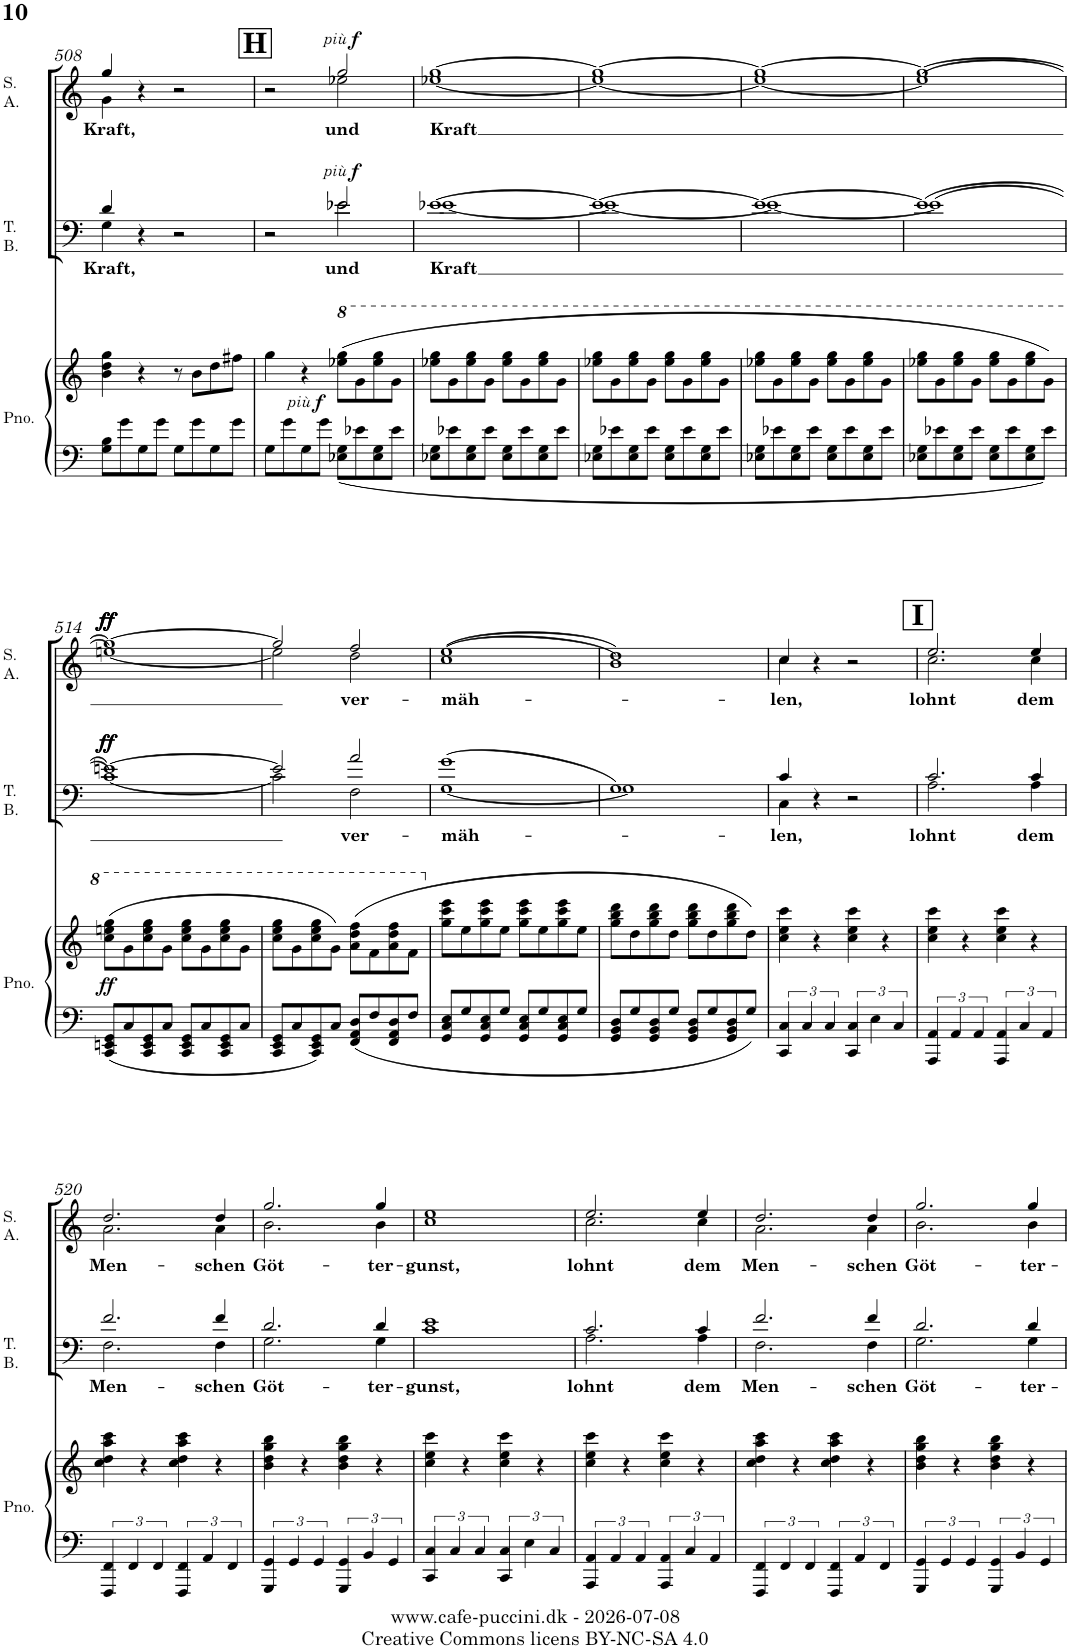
**kern	**kern	**dynam	**kern	**text	**dynam	**kern	**text	**dynam
*part3	*part3	*part3	*part2	*part2	*part2	*part1	*part1	*part1
*staff4	*staff3	*staff3/4	*staff2	*staff2	*staff2	*staff1	*staff1	*staff1
*I"Piano	*	*	*I"Tenor Bass	*	*	*I"Soprano Alto	*	*
*I'Pno.	*	*	*I'T. B.	*	*	*I'S. A.	*	*
!!LO:PB:g=z
*clefF4	*clefG2	*	*clefF4	*	*	*clefG2	*	*
*k[]	*k[]	*	*k[]	*	*	*k[]	*	*
*M2/2	*M2/2	*	*M2/2	*	*	*M2/2	*	*
*met(c|)	*met(c|)	*	*met(c|)	*	*	*met(c|)	*	*
=508	=508	=508	=508	=508	=508	=508	=508	=508
!	!	!	!	!LO:LY:b	!	!	!LO:LY:b	!
*	*	*	*^	*	*	*^	*	*
8G\ 8B\L	4b\ 4dd\ 4gg\	.	4d/	4G\	Kraft,	.	4gg/	4g\	Kraft,	.
8g\	.	.	.	.	.	.	.	.	.	.
8G\	4r	.	4r	4ryy	.	.	4r	4ryy	.	.
8g\J	.	.	.	.	.	.	.	.	.	.
8G\L	8r	.	2r	2ryy	.	.	2r	2ryy	.	.
8g\	8b\L	.	.	.	.	.	.	.	.	.
8G\	8dd\	.	.	.	.	.	.	.	.	.
8g\J	8ff#X\J	.	.	.	.	.	.	.	.	.
=509	=509	=509	=509	=509	=509	=509	=509	=509	=509	=509
8G\L	4gg\	.	2r	2ryy	.	.	2r	2ryy	.	.
8g\	.	.	.	.	.	.	.	.	.	.
!	!	!LO:DY:b	!	!	!	!	!	!	!	!
!	!	!LO:DY:n=1:b	!	!	!	!	!	!	!	!
8G\	4r	other-dynamics f	.	.	.	.	.	.	.	.
8g\J	.	.	.	.	.	.	.	.	.	.
*	*8va	*	*	*	*	*	*	*	*	*
!	!	!	!	!	!LO:LY:b	!LO:DY:a	!	!	!LO:LY:b	!
!	!	!	!	!	!	!LO:DY:n=1:a	!	!	!	!LO:DY:a
!	!	!	!	!	!	!	!	!	!	!LO:DY:n=1:a
8E-X\ 8G\L	(8eee-X\ 8ggg\L	.	2e-X/	2e-\	und	other-dynamics f	2gg/	2ee-X\	und	other-dynamics f
8e-X\	8gg\	.	.	.	.	.	.	.	.	.
8E-\ 8G\	8eee-\ 8ggg\	.	.	.	.	.	.	.	.	.
8e-\J	8gg\J	.	.	.	.	.	.	.	.	.
=510	=510	=510	=510	=510	=510	=510	=510	=510	=510	=510
!	!	!	!	!	!LO:LY:b	!	!	!	!LO:LY:b	!
8E-X\ 8G\L	8eee-X\ 8ggg\L	.	[1e-X	[1e-	Kraft	.	[1gg	[1ee-X	Kraft	.
8e-X\	8gg\	.	.	.	.	.	.	.	.	.
8E-\ 8G\	8eee-\ 8ggg\	.	.	.	.	.	.	.	.	.
8e-\J	8gg\J	.	.	.	.	.	.	.	.	.
8E-\ 8G\L	8eee-\ 8ggg\L	.	.	.	.	.	.	.	.	.
8e-\	8gg\	.	.	.	.	.	.	.	.	.
8E-\ 8G\	8eee-\ 8ggg\	.	.	.	.	.	.	.	.	.
8e-\J	8gg\J	.	.	.	.	.	.	.	.	.
=511	=511	=511	=511	=511	=511	=511	=511	=511	=511	=511
8E-X\ 8G\L	8eee-X\ 8ggg\L	.	1e-_	1e-_	.	.	1gg_	1ee-_	.	.
8e-X\	8gg\	.	.	.	.	.	.	.	.	.
8E-\ 8G\	8eee-\ 8ggg\	.	.	.	.	.	.	.	.	.
8e-\J	8gg\J	.	.	.	.	.	.	.	.	.
8E-\ 8G\L	8eee-\ 8ggg\L	.	.	.	.	.	.	.	.	.
8e-\	8gg\	.	.	.	.	.	.	.	.	.
8E-\ 8G\	8eee-\ 8ggg\	.	.	.	.	.	.	.	.	.
8e-\J	8gg\J	.	.	.	.	.	.	.	.	.
=512	=512	=512	=512	=512	=512	=512	=512	=512	=512	=512
8E-X\ 8G\L	8eee-X\ 8ggg\L	.	1e-_	1e-_	.	.	1gg_	1ee-_	.	.
8e-X\	8gg\	.	.	.	.	.	.	.	.	.
8E-\ 8G\	8eee-\ 8ggg\	.	.	.	.	.	.	.	.	.
8e-\J	8gg\J	.	.	.	.	.	.	.	.	.
8E-\ 8G\L	8eee-\ 8ggg\L	.	.	.	.	.	.	.	.	.
8e-\	8gg\	.	.	.	.	.	.	.	.	.
8E-\ 8G\	8eee-\ 8ggg\	.	.	.	.	.	.	.	.	.
8e-\J	8gg\J	.	.	.	.	.	.	.	.	.
=513	=513	=513	=513	=513	=513	=513	=513	=513	=513	=513
8E-X\ 8G\L	8eee-X\ 8ggg\L	.	(>1e-]	(>1e-]	.	.	1gg_	(>1ee-]	.	.
8e-X\	8gg\	.	.	.	.	.	.	.	.	.
8E-\ 8G\	8eee-\ 8ggg\	.	.	.	.	.	.	.	.	.
8e-\J	8gg\J	.	.	.	.	.	.	.	.	.
8E-\ 8G\L	8eee-\ 8ggg\L	.	.	.	.	.	.	.	.	.
8e-\	8gg\	.	.	.	.	.	.	.	.	.
8E-\ 8G\	8eee-\ 8ggg\	.	.	.	.	.	.	.	.	.
8e-\J	8gg\J)	.	.	.	.	.	.	.	.	.
!!LO:LB:g=z	!!
=514	=514	=514	=514	=514	=514	=514	=514	=514	=514	=514
!	!	!LO:DY:b	!	!	!	!LO:DY:a	!	!	!	!
!	!	!	!	!	!	!LO:DY:n=1:a	!	!	!	!
!	!	!	!	!	!	!LO:DY:n=2:a	!	!	!	!LO:DY:a
!	!	!	!	!	!	!	!	!	!	!LO:DY:n=1:a
!	!	!	!	!	!	!	!	!	!	!LO:DY:n=2:a
!	!	!	!	!	!	!	!	!	!	!LO:DY:n=3:a
8CC/ 8EEn/ 8GG/L	(8ccc\ 8eeen\ 8ggg\L	ff	[1en)	[1c)	.	ff ff ff	1gg_	[1een)	.	ff ff ff ff
8C/	8gg\	.	.	.	.	.	.	.	.	.
8CC/ 8EE/ 8GG/	8ccc\ 8eee\ 8ggg\	.	.	.	.	.	.	.	.	.
8C/J	8gg\J	.	.	.	.	.	.	.	.	.
8CC/ 8EE/ 8GG/L	8ccc\ 8eee\ 8ggg\L	.	.	.	.	.	.	.	.	.
8C/	8gg\	.	.	.	.	.	.	.	.	.
8CC/ 8EE/ 8GG/	8ccc\ 8eee\ 8ggg\	.	.	.	.	.	.	.	.	.
8C/J	8gg\J	.	.	.	.	.	.	.	.	.
=515	=515	=515	=515	=515	=515	=515	=515	=515	=515	=515
8CC/ 8EE/ 8GG/L	8ccc\ 8eee\ 8ggg\L	.	2e/]	2c\]	.	.	2gg/]	2ee\]	.	.
8C/	8gg\	.	.	.	.	.	.	.	.	.
8CC/ 8EE/ 8GG/	8ccc\ 8eee\ 8ggg\	.	.	.	.	.	.	.	.	.
8C/J	8gg\J)	.	.	.	.	.	.	.	.	.
!	!	!	!	!	!LO:LY:b	!	!	!	!LO:LY:b	!
8FF/ 8AA/ 8D/L	(8aa\ 8ddd\ 8fff\L	.	2a/	2F\	ver-	.	2ff/	2dd\	ver-	.
8F/	8ff\	.	.	.	.	.	.	.	.	.
8FF/ 8AA/ 8D/	8aa\ 8ddd\ 8fff\	.	.	.	.	.	.	.	.	.
8F/J	8ff\J	.	.	.	.	.	.	.	.	.
=516	=516	=516	=516	=516	=516	=516	=516	=516	=516	=516
*	*X8va	*	*	*	*	*	*	*	*	*
!	!	!	!	!	!LO:LY:b	!	!	!	!LO:LY:b	!
8GG/ 8C/ 8E/L	8gg\ 8ccc\ 8eee\L	.	(>1g	[1G	-mäh-	.	(>1ee	(>1cc	-mäh-	.
8G/	8ee\	.	.	.	.	.	.	.	.	.
8GG/ 8C/ 8E/	8gg\ 8ccc\ 8eee\	.	.	.	.	.	.	.	.	.
8G/J	8ee\J	.	.	.	.	.	.	.	.	.
8GG/ 8C/ 8E/L	8gg\ 8ccc\ 8eee\L	.	.	.	.	.	.	.	.	.
8G/	8ee\	.	.	.	.	.	.	.	.	.
8GG/ 8C/ 8E/	8gg\ 8ccc\ 8eee\	.	.	.	.	.	.	.	.	.
8G/J	8ee\J	.	.	.	.	.	.	.	.	.
=517	=517	=517	=517	=517	=517	=517	=517	=517	=517	=517
8GG/ 8BB/ 8D/L	8gg\ 8bb\ 8ddd\L	.	1G)	1G]	.	.	1dd)	1b)	.	.
8G/	8dd\	.	.	.	.	.	.	.	.	.
8GG/ 8BB/ 8D/	8gg\ 8bb\ 8ddd\	.	.	.	.	.	.	.	.	.
8G/J	8dd\J	.	.	.	.	.	.	.	.	.
8GG/ 8BB/ 8D/L	8gg\ 8bb\ 8ddd\L	.	.	.	.	.	.	.	.	.
8G/	8dd\	.	.	.	.	.	.	.	.	.
8GG/ 8BB/ 8D/	8gg\ 8bb\ 8ddd\	.	.	.	.	.	.	.	.	.
8G/J	8dd\J)	.	.	.	.	.	.	.	.	.
=518	=518	=518	=518	=518	=518	=518	=518	=518	=518	=518
!	!	!	!	!	!LO:LY:b	!	!	!	!LO:LY:b	!
6CC/ 6C/	4cc\ 4ee\ 4ccc\	.	4c/	4C\	-len,	.	4cc/	4cc\	-len,	.
6C/	.	.	.	.	.	.	.	.	.	.
.	4r	.	4r	4ryy	.	.	4r	4ryy	.	.
6C/	.	.	.	.	.	.	.	.	.	.
6CC/ 6C/	4cc\ 4ee\ 4ccc\	.	2r	2ryy	.	.	2r	2ryy	.	.
6E\	.	.	.	.	.	.	.	.	.	.
.	4r	.	.	.	.	.	.	.	.	.
6C/	.	.	.	.	.	.	.	.	.	.
=519	=519	=519	=519	=519	=519	=519	=519	=519	=519	=519
!	!	!	!	!	!LO:LY:b	!	!	!	!LO:LY:b	!
6AAA/ 6AA/	4cc\ 4ee\ 4ccc\	.	2.c/	2.A\	lohnt	.	2.ee/	2.cc\	lohnt	.
6AA/	.	.	.	.	.	.	.	.	.	.
.	4r	.	.	.	.	.	.	.	.	.
6AA/	.	.	.	.	.	.	.	.	.	.
6AAA/ 6AA/	4cc\ 4ee\ 4ccc\	.	.	.	.	.	.	.	.	.
6C/	.	.	.	.	.	.	.	.	.	.
!	!	!	!	!	!LO:LY:b	!	!	!	!LO:LY:b	!
.	4r	.	4c/	4A\	dem	.	4ee/	4cc\	dem	.
6AA/	.	.	.	.	.	.	.	.	.	.
!!LO:LB:g=z	!!
=520	=520	=520	=520	=520	=520	=520	=520	=520	=520	=520
!	!	!	!	!	!LO:LY:b	!	!	!	!LO:LY:b	!
6FFF/ 6FF/	4cc\ 4dd\ 4aa\ 4ccc\	.	2.f/	2.F\	Men-	.	2.dd/	2.a\	Men-	.
6FF/	.	.	.	.	.	.	.	.	.	.
.	4r	.	.	.	.	.	.	.	.	.
6FF/	.	.	.	.	.	.	.	.	.	.
6FFF/ 6FF/	4cc\ 4dd\ 4aa\ 4ccc\	.	.	.	.	.	.	.	.	.
6AA/	.	.	.	.	.	.	.	.	.	.
!	!	!	!	!	!LO:LY:b	!	!	!	!LO:LY:b	!
.	4r	.	4f/	4F\	-schen	.	4dd/	4a\	-schen	.
6FF/	.	.	.	.	.	.	.	.	.	.
=521	=521	=521	=521	=521	=521	=521	=521	=521	=521	=521
!	!	!	!	!	!LO:LY:b	!	!	!	!LO:LY:b	!
6GGG/ 6GG/	4b\ 4dd\ 4gg\ 4bb\	.	2.d/	2.G\	Göt-	.	2.gg/	2.b\	Göt-	.
6GG/	.	.	.	.	.	.	.	.	.	.
.	4r	.	.	.	.	.	.	.	.	.
6GG/	.	.	.	.	.	.	.	.	.	.
6GGG/ 6GG/	4b\ 4dd\ 4gg\ 4bb\	.	.	.	.	.	.	.	.	.
6BB/	.	.	.	.	.	.	.	.	.	.
!	!	!	!	!	!LO:LY:b	!	!	!	!LO:LY:b	!
.	4r	.	4d/	4G\	-ter-	.	4gg/	4b\	-ter-	.
6GG/	.	.	.	.	.	.	.	.	.	.
=522	=522	=522	=522	=522	=522	=522	=522	=522	=522	=522
!	!	!	!	!	!LO:LY:b	!	!	!	!LO:LY:b	!
6CC/ 6C/	4cc\ 4ee\ 4ccc\	.	1e	1c	-gunst,	.	1ee	1cc	-gunst,	.
6C/	.	.	.	.	.	.	.	.	.	.
.	4r	.	.	.	.	.	.	.	.	.
6C/	.	.	.	.	.	.	.	.	.	.
6CC/ 6C/	4cc\ 4ee\ 4ccc\	.	.	.	.	.	.	.	.	.
6E\	.	.	.	.	.	.	.	.	.	.
.	4r	.	.	.	.	.	.	.	.	.
6C/	.	.	.	.	.	.	.	.	.	.
=523	=523	=523	=523	=523	=523	=523	=523	=523	=523	=523
!	!	!	!	!	!LO:LY:b	!	!	!	!LO:LY:b	!
6AAA/ 6AA/	4cc\ 4ee\ 4ccc\	.	2.c/	2.A\	lohnt	.	2.ee/	2.cc\	lohnt	.
6AA/	.	.	.	.	.	.	.	.	.	.
.	4r	.	.	.	.	.	.	.	.	.
6AA/	.	.	.	.	.	.	.	.	.	.
6AAA/ 6AA/	4cc\ 4ee\ 4ccc\	.	.	.	.	.	.	.	.	.
6C/	.	.	.	.	.	.	.	.	.	.
!	!	!	!	!	!LO:LY:b	!	!	!	!LO:LY:b	!
.	4r	.	4c/	4A\	dem	.	4ee/	4cc\	dem	.
6AA/	.	.	.	.	.	.	.	.	.	.
=524	=524	=524	=524	=524	=524	=524	=524	=524	=524	=524
!	!	!	!	!	!LO:LY:b	!	!	!	!LO:LY:b	!
6FFF/ 6FF/	4cc\ 4dd\ 4aa\ 4ccc\	.	2.f/	2.F\	Men-	.	2.dd/	2.a\	Men-	.
6FF/	.	.	.	.	.	.	.	.	.	.
.	4r	.	.	.	.	.	.	.	.	.
6FF/	.	.	.	.	.	.	.	.	.	.
6FFF/ 6FF/	4cc\ 4dd\ 4aa\ 4ccc\	.	.	.	.	.	.	.	.	.
6AA/	.	.	.	.	.	.	.	.	.	.
!	!	!	!	!	!LO:LY:b	!	!	!	!LO:LY:b	!
.	4r	.	4f/	4F\	-schen	.	4dd/	4a\	-schen	.
6FF/	.	.	.	.	.	.	.	.	.	.
=525	=525	=525	=525	=525	=525	=525	=525	=525	=525	=525
!	!	!	!	!	!LO:LY:b	!	!	!	!LO:LY:b	!
6GGG/ 6GG/	4b\ 4dd\ 4gg\ 4bb\	.	2.d/	2.G\	Göt-	.	2.gg/	2.b\	Göt-	.
6GG/	.	.	.	.	.	.	.	.	.	.
.	4r	.	.	.	.	.	.	.	.	.
6GG/	.	.	.	.	.	.	.	.	.	.
6GGG/ 6GG/	4b\ 4dd\ 4gg\ 4bb\	.	.	.	.	.	.	.	.	.
6BB/	.	.	.	.	.	.	.	.	.	.
!	!	!	!	!	!LO:LY:b	!	!	!	!LO:LY:b	!
.	4r	.	4d/	4G\	-ter-	.	4gg/	4b\	-ter-	.
6GG/	.	.	.	.	.	.	.	.	.	.
*	*	*	*v	*v	*	*	*	*	*	*
*	*	*	*	*	*	*v	*v	*	*
=	=	=	=	=	=	=	=	=
*-	*-	*-	*-	*-	*-	*-	*-	*-
